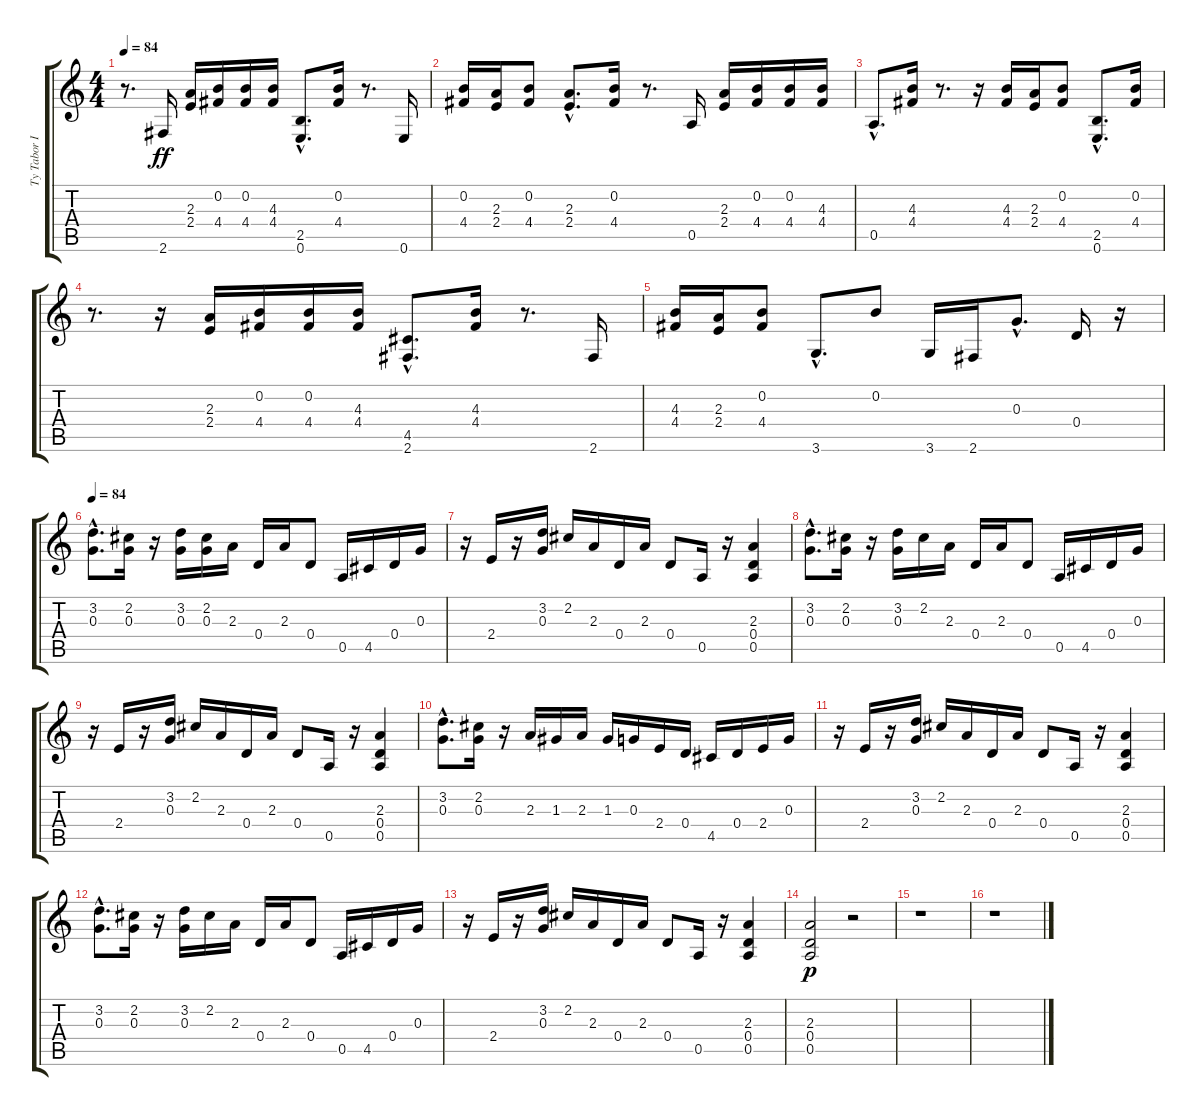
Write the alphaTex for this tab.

\track ("Ty Tabor I" "Ty Tabor I") {instrument distortionguitar}
\staff {score tabs}
\tuning (E4 B3 G3 D3 A2 E2) {hide}
\ts (4 4)
\tempo 84
\clef g2
\ks c
r.8{d dy ff} 2.6.16 (2.3 2.4).16 (0.2 4.4).16 (0.2 4.4).16 (4.3 4.4).16 (2.5{hac} 0.6{hac}).8{d} (0.2 4.4).16 r.8{d} 0.6.16 |
(0.2 4.4).16 (2.3 2.4).16 (0.2 4.4).8 (2.3{hac} 2.4{hac}).8{d} (0.2 4.4).16 r.8{d} 0.5.16 (2.3 2.4).16 (0.2 4.4).16 (0.2 4.4).16 (4.3 4.4).16 |
0.5{hac}.8{d} (4.3 4.4).16 r.8{d} r.16 (4.3 4.4).16 (2.3 2.4).16 (0.2 4.4).8 (2.5{hac} 0.6{hac}).8{d} (0.2 4.4).16 |
r.8{d} r.16 (2.3 2.4).16 (0.2 4.4).16 (0.2 4.4).16 (4.3 4.4).16 (4.5{hac} 2.6{hac}).8{d} (4.3 4.4).16 r.8{d} 2.6.16 |
(4.3 4.4).16 (2.3 2.4).16 (0.2 4.4).8 3.6{hac}.8{d} 0.2.8 3.6.16 2.6.16 0.3{hac}.8{d} 0.4.16 r.16 |
\tempo 84
(3.2{hac} 0.3{hac}).8{d} (2.2 0.3).16 r.16 (3.2 0.3).16 (2.2 0.3).16 2.3.16 0.4.16 2.3.16 0.4.8 0.5.16 4.5.16 0.4.16 0.3.16 |
r.16 2.4.16 r.16 (3.2 0.3).16 2.2.16 2.3.16 0.4.16 2.3.16 0.4.8 0.5.16 r.16 (2.3 0.4 0.5).4 |
(3.2{hac} 0.3{hac}).8{d} (2.2 0.3).16 r.16 (3.2 0.3).16 2.2.16 2.3.16 0.4.16 2.3.16 0.4.8 0.5.16 4.5.16 0.4.16 0.3.16 |
r.16 2.4.16 r.16 (3.2 0.3).16 2.2.16 2.3.16 0.4.16 2.3.16 0.4.8 0.5.16 r.16 (2.3 0.4 0.5).4 |
(3.2{hac} 0.3{hac}).8{d} (2.2 0.3).16 r.16 2.3.16 1.3.16 2.3.16 1.3.16 0.3.16 2.4.16 0.4.16 4.5.16 0.4.16 2.4.16 0.3.16 |
r.16 2.4.16 r.16 (3.2 0.3).16 2.2.16 2.3.16 0.4.16 2.3.16 0.4.8 0.5.16 r.16 (2.3 0.4 0.5).4 |
(3.2{hac} 0.3{hac}).8{d} (2.2 0.3).16 r.16 (3.2 0.3).16 2.2.16 2.3.16 0.4.16 2.3.16 0.4.8 0.5.16 4.5.16 0.4.16 0.3.16 |
r.16 2.4.16 r.16 (3.2 0.3).16 2.2.16 2.3.16 0.4.16 2.3.16 0.4.8 0.5.16 r.16 (2.3 0.4 0.5).4 |
(2.3 0.4 0.5).2{dy p} r.2 |
r.1 |
r.1
